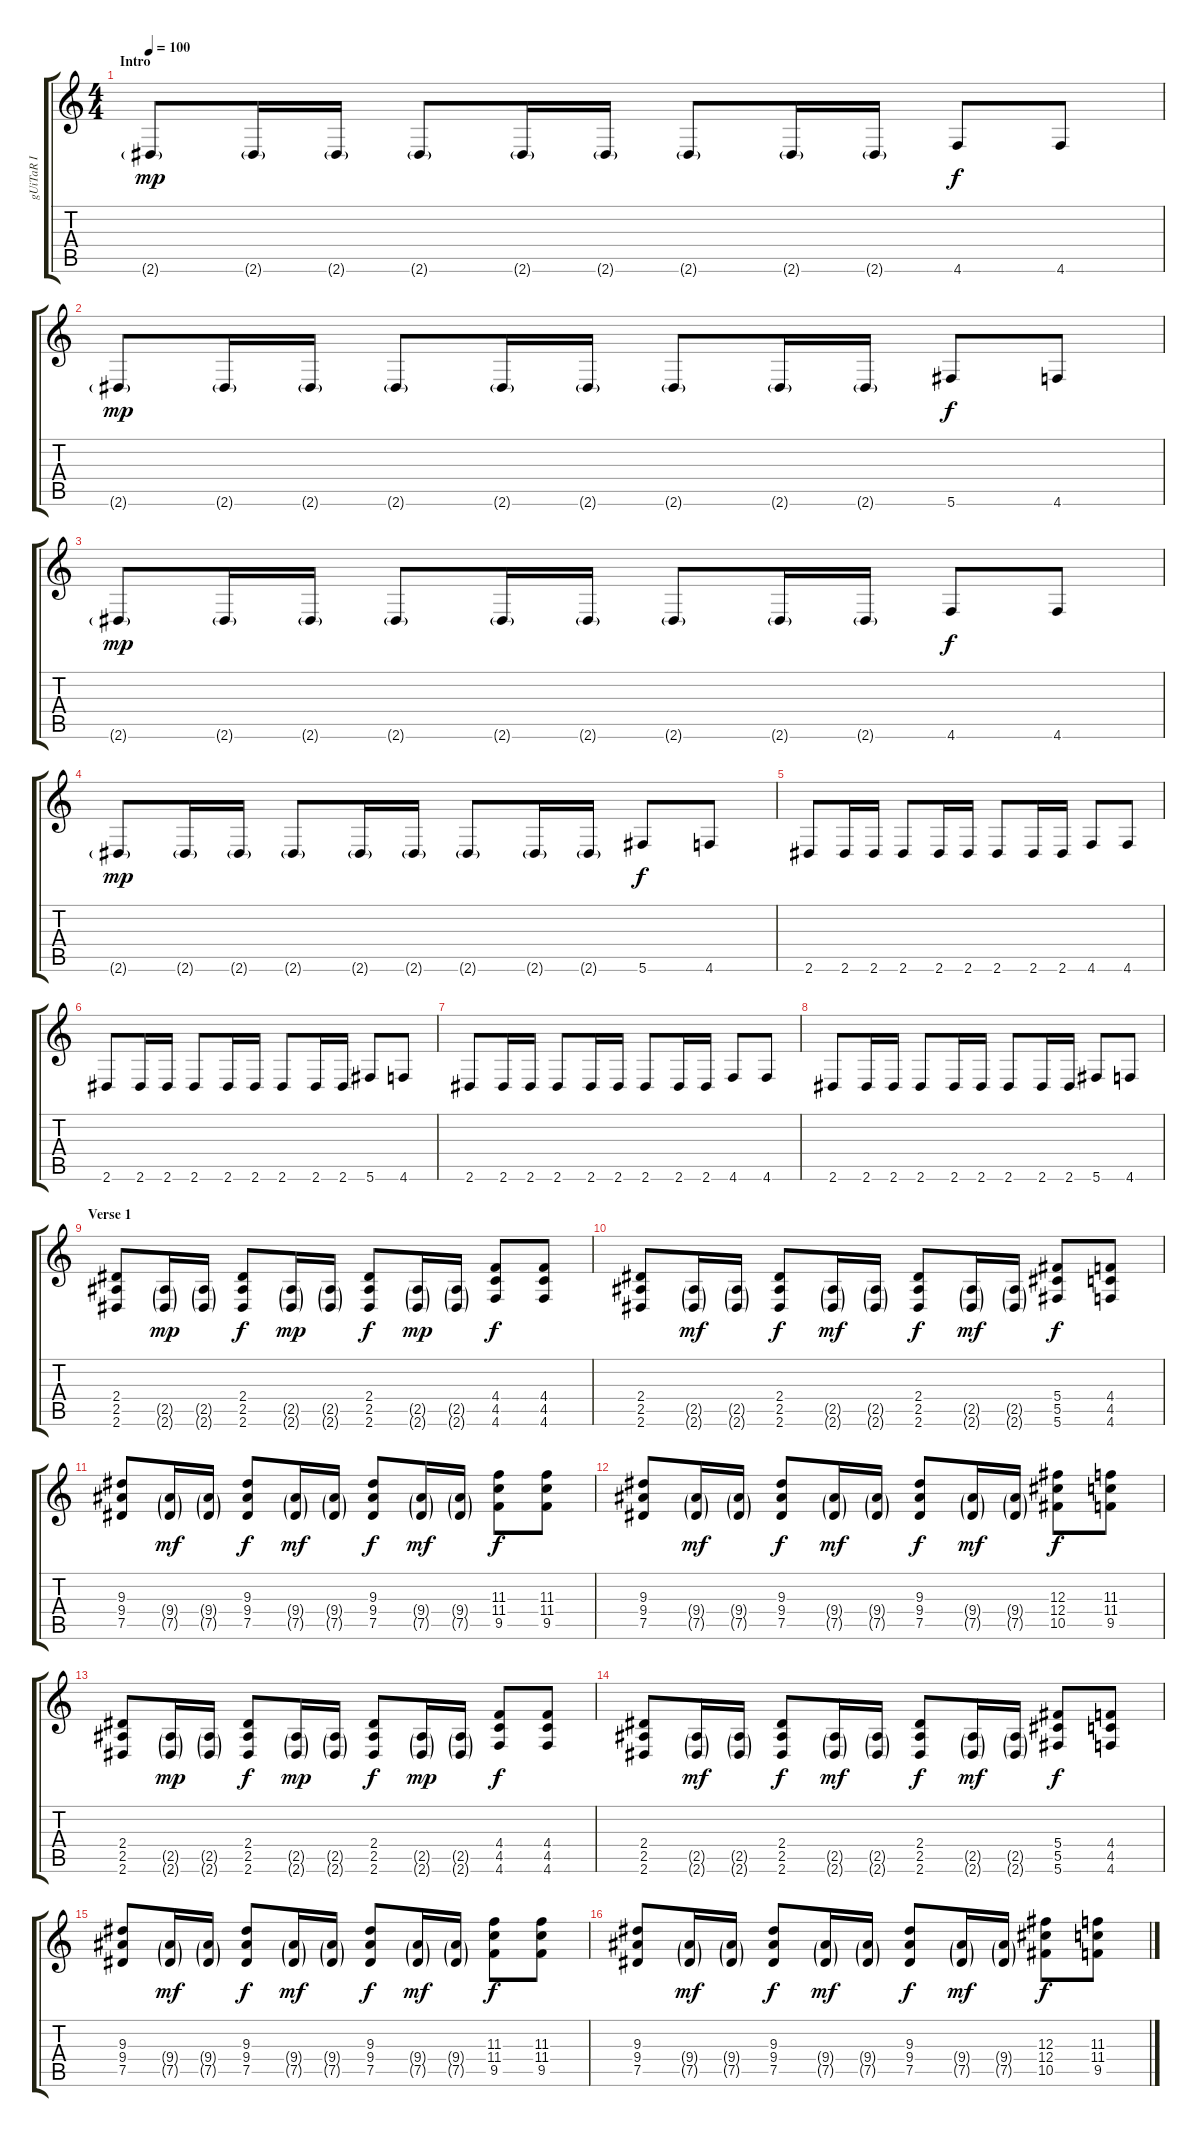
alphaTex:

\track ("gUiTaR I" "gUiTaR I") {instrument overdrivenguitar}
\staff {score tabs}
\tuning (Eb4 Bb3 Gb3 Db3 Ab2 Db2) {hide}
\ts (4 4)
\section ("" "Intro")
\tempo 100
\clef g2
\ks c
2.6{g}.8{dy mp instrument overdrivenguitar} 2.6{g}.16 2.6{g}.16 2.6{g}.8 2.6{g}.16 2.6{g}.16 2.6{g}.8 2.6{g}.16 2.6{g}.16 4.6.8{dy f} 4.6.8 |
2.6{g}.8{dy mp} 2.6{g}.16 2.6{g}.16 2.6{g}.8 2.6{g}.16 2.6{g}.16 2.6{g}.8 2.6{g}.16 2.6{g}.16 5.6.8{dy f} 4.6.8 |
2.6{g}.8{dy mp} 2.6{g}.16 2.6{g}.16 2.6{g}.8 2.6{g}.16 2.6{g}.16 2.6{g}.8 2.6{g}.16 2.6{g}.16 4.6.8{dy f} 4.6.8 |
2.6{g}.8{dy mp} 2.6{g}.16 2.6{g}.16 2.6{g}.8 2.6{g}.16 2.6{g}.16 2.6{g}.8 2.6{g}.16 2.6{g}.16 5.6.8{dy f} 4.6.8 |
2.6.8 2.6.16 2.6.16 2.6.8 2.6.16 2.6.16 2.6.8 2.6.16 2.6.16 4.6.8 4.6.8 |
2.6.8 2.6.16 2.6.16 2.6.8 2.6.16 2.6.16 2.6.8 2.6.16 2.6.16 5.6.8 4.6.8 |
2.6.8 2.6.16 2.6.16 2.6.8 2.6.16 2.6.16 2.6.8 2.6.16 2.6.16 4.6.8 4.6.8 |
2.6.8 2.6.16 2.6.16 2.6.8 2.6.16 2.6.16 2.6.8 2.6.16 2.6.16 5.6.8 4.6.8 |
\section ("" "Verse 1")
(2.4 2.5 2.6).8 (2.5{g} 2.6{g}).16{dy mp} (2.5{g} 2.6{g}).16 (2.4 2.5 2.6).8{dy f} (2.5{g} 2.6{g}).16{dy mp} (2.5{g} 2.6{g}).16 (2.4 2.5 2.6).8{dy f} (2.5{g} 2.6{g}).16{dy mp} (2.5{g} 2.6{g}).16 (4.4 4.5 4.6).8{dy f} (4.4 4.5 4.6).8 |
(2.4 2.5 2.6).8 (2.5{g} 2.6{g}).16{dy mf} (2.5{g} 2.6{g}).16 (2.4 2.5 2.6).8{dy f} (2.5{g} 2.6{g}).16{dy mf} (2.5{g} 2.6{g}).16 (2.4 2.5 2.6).8{dy f} (2.5{g} 2.6{g}).16{dy mf} (2.5{g} 2.6{g}).16 (5.4 5.5 5.6).8{dy f} (4.4 4.5 4.6).8 |
(9.3 9.4 7.5).8 (9.4{g} 7.5{g}).16{dy mf} (9.4{g} 7.5{g}).16 (9.3 9.4 7.5).8{dy f} (9.4{g} 7.5{g}).16{dy mf} (9.4{g} 7.5{g}).16 (9.3 9.4 7.5).8{dy f} (9.4{g} 7.5{g}).16{dy mf} (9.4{g} 7.5{g}).16 (11.3 11.4 9.5).8{dy f} (11.3 11.4 9.5).8 |
(9.3 9.4 7.5).8 (9.4{g} 7.5{g}).16{dy mf} (9.4{g} 7.5{g}).16 (9.3 9.4 7.5).8{dy f} (9.4{g} 7.5{g}).16{dy mf} (9.4{g} 7.5{g}).16 (9.3 9.4 7.5).8{dy f} (9.4{g} 7.5{g}).16{dy mf} (9.4{g} 7.5{g}).16 (12.3 12.4 10.5).8{dy f} (11.3 11.4 9.5).8 |
(2.4 2.5 2.6).8 (2.5{g} 2.6{g}).16{dy mp} (2.5{g} 2.6{g}).16 (2.4 2.5 2.6).8{dy f} (2.5{g} 2.6{g}).16{dy mp} (2.5{g} 2.6{g}).16 (2.4 2.5 2.6).8{dy f} (2.5{g} 2.6{g}).16{dy mp} (2.5{g} 2.6{g}).16 (4.4 4.5 4.6).8{dy f} (4.4 4.5 4.6).8 |
(2.4 2.5 2.6).8 (2.5{g} 2.6{g}).16{dy mf} (2.5{g} 2.6{g}).16 (2.4 2.5 2.6).8{dy f} (2.5{g} 2.6{g}).16{dy mf} (2.5{g} 2.6{g}).16 (2.4 2.5 2.6).8{dy f} (2.5{g} 2.6{g}).16{dy mf} (2.5{g} 2.6{g}).16 (5.4 5.5 5.6).8{dy f} (4.4 4.5 4.6).8 |
(9.3 9.4 7.5).8 (9.4{g} 7.5{g}).16{dy mf} (9.4{g} 7.5{g}).16 (9.3 9.4 7.5).8{dy f} (9.4{g} 7.5{g}).16{dy mf} (9.4{g} 7.5{g}).16 (9.3 9.4 7.5).8{dy f} (9.4{g} 7.5{g}).16{dy mf} (9.4{g} 7.5{g}).16 (11.3 11.4 9.5).8{dy f} (11.3 11.4 9.5).8 |
(9.3 9.4 7.5).8 (9.4{g} 7.5{g}).16{dy mf} (9.4{g} 7.5{g}).16 (9.3 9.4 7.5).8{dy f} (9.4{g} 7.5{g}).16{dy mf} (9.4{g} 7.5{g}).16 (9.3 9.4 7.5).8{dy f} (9.4{g} 7.5{g}).16{dy mf} (9.4{g} 7.5{g}).16 (12.3 12.4 10.5).8{dy f} (11.3 11.4 9.5).8
